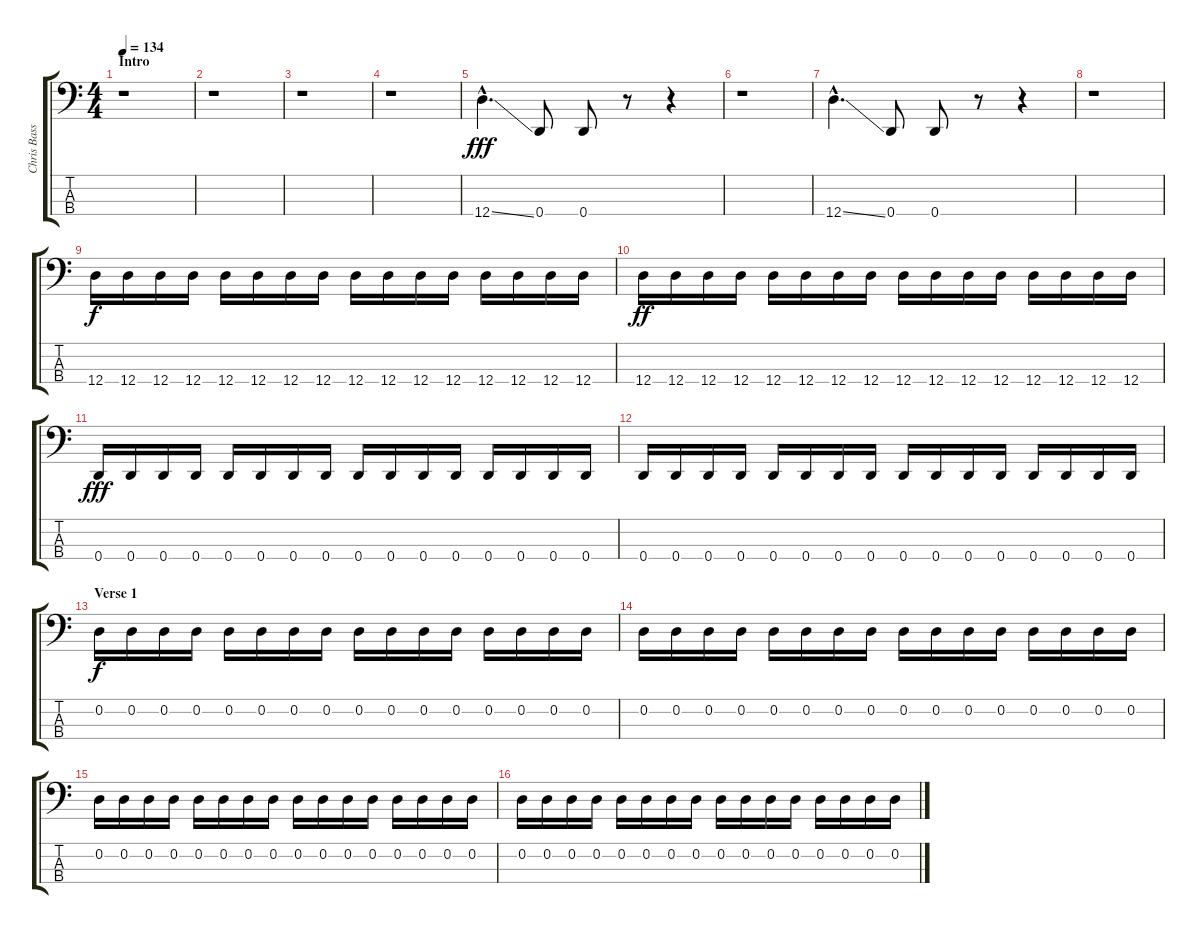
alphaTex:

\track ("Chris Bass" "Chris Bass") {instrument synthbass2}
\staff {score tabs}
\tuning (G2 D2 A1 D1) {hide}
\ts (4 4)
\section ("" "Intro")
\tempo 134
\clef f4
\ks c
r.1{dy fff instrument synthbass2} |
r.1 |
r.1 |
r.1 |
12.4{ss hac}.4{d} 0.4.8 0.4.8 r.8 r.4 |
r.1 |
12.4{ss hac}.4{d} 0.4.8 0.4.8 r.8 r.4 |
r.1 |
12.4.16{dy f} 12.4.16 12.4.16 12.4.16 12.4.16 12.4.16 12.4.16 12.4.16 12.4.16 12.4.16 12.4.16 12.4.16 12.4.16 12.4.16 12.4.16 12.4.16 |
12.4.16{dy ff} 12.4.16 12.4.16 12.4.16 12.4.16 12.4.16 12.4.16 12.4.16 12.4.16 12.4.16 12.4.16 12.4.16 12.4.16 12.4.16 12.4.16 12.4.16 |
0.4.16{dy fff} 0.4.16 0.4.16 0.4.16 0.4.16 0.4.16 0.4.16 0.4.16 0.4.16 0.4.16 0.4.16 0.4.16 0.4.16 0.4.16 0.4.16 0.4.16 |
0.4.16 0.4.16 0.4.16 0.4.16 0.4.16 0.4.16 0.4.16 0.4.16 0.4.16 0.4.16 0.4.16 0.4.16 0.4.16 0.4.16 0.4.16 0.4.16 |
\section ("" "Verse 1")
0.2.16{dy f} 0.2.16 0.2.16 0.2.16 0.2.16 0.2.16 0.2.16 0.2.16 0.2.16 0.2.16 0.2.16 0.2.16 0.2.16 0.2.16 0.2.16 0.2.16 |
0.2.16 0.2.16 0.2.16 0.2.16 0.2.16 0.2.16 0.2.16 0.2.16 0.2.16 0.2.16 0.2.16 0.2.16 0.2.16 0.2.16 0.2.16 0.2.16 |
0.2.16 0.2.16 0.2.16 0.2.16 0.2.16 0.2.16 0.2.16 0.2.16 0.2.16 0.2.16 0.2.16 0.2.16 0.2.16 0.2.16 0.2.16 0.2.16 |
0.2.16 0.2.16 0.2.16 0.2.16 0.2.16 0.2.16 0.2.16 0.2.16 0.2.16 0.2.16 0.2.16 0.2.16 0.2.16 0.2.16 0.2.16 0.2.16
